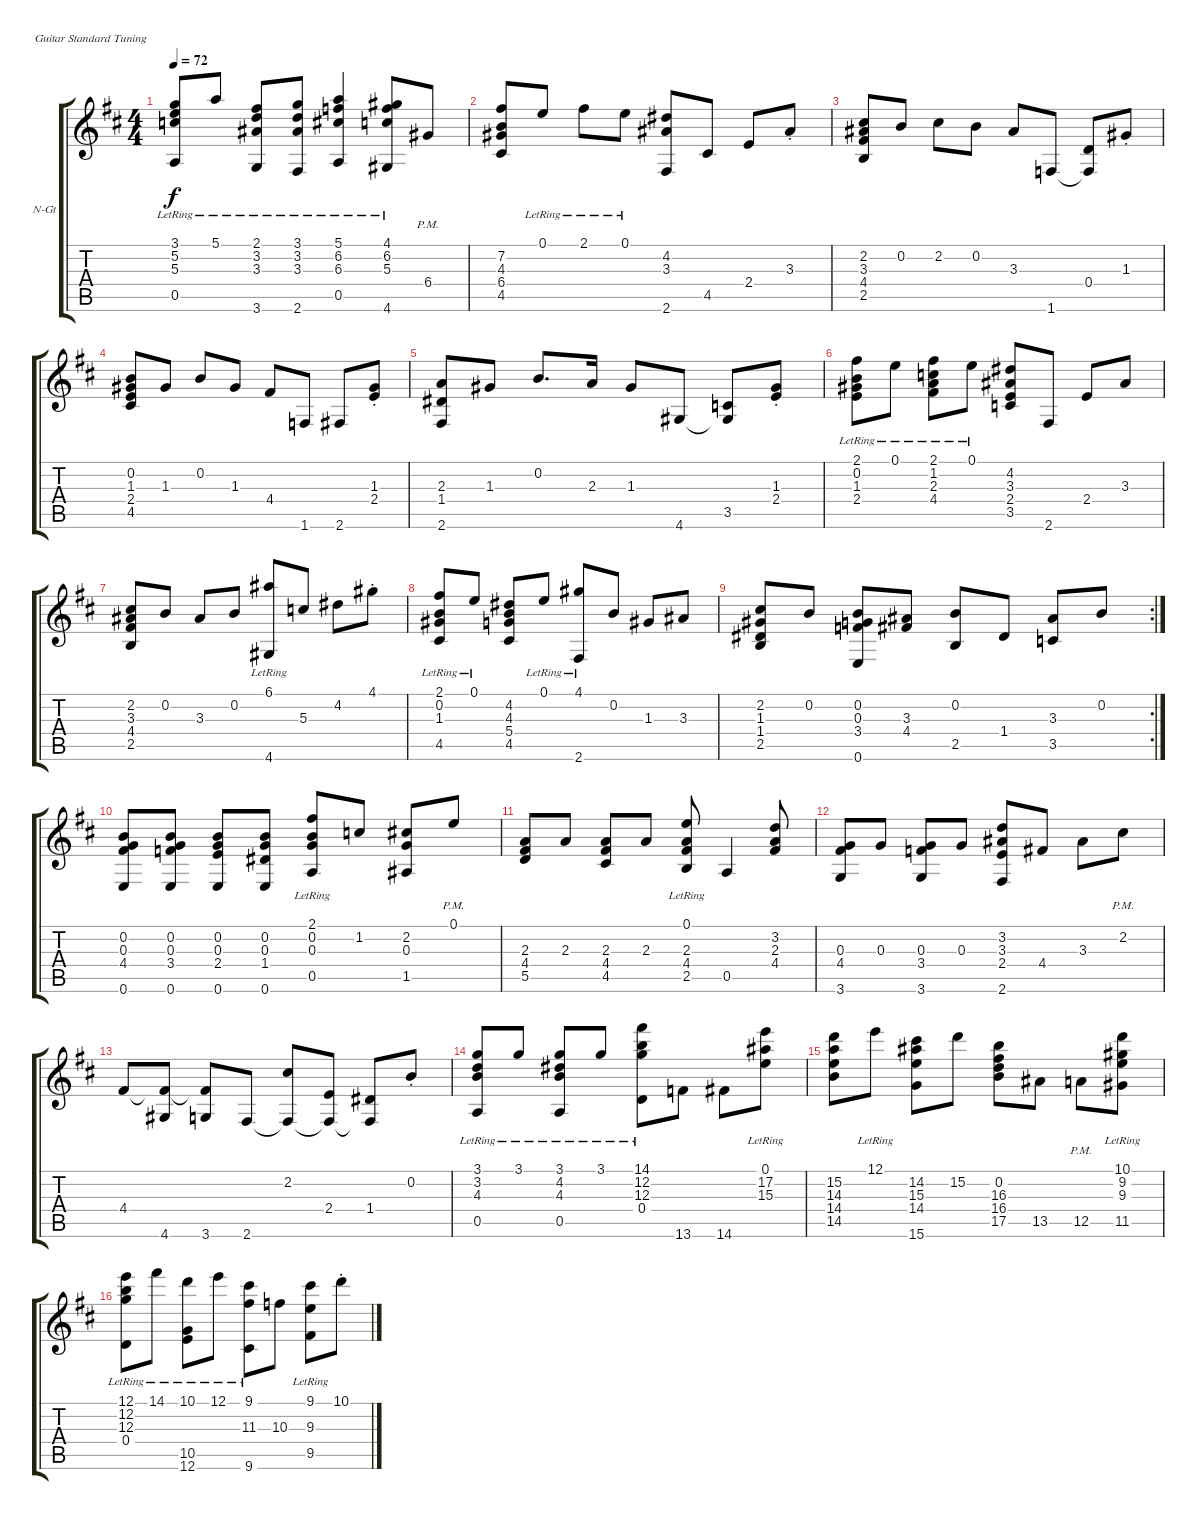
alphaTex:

\bracketExtendMode groupsimilarinstruments
\firstSystemTrackNameOrientation horizontal
\otherSystemsTrackNameOrientation horizontal
\track ("Guitar" "N-Gt") {instrument acousticguitarnylon}
\staff {score tabs}
\tuning (E4 B3 G3 D3 A2 E2)
\ts (4 4)
\tempo 72
\clef g2
\ks d
(3.1{lr} 5.2 5.3 0.5).8{dy f} 5.1{lr}.8 (2.1{lr} 3.2 3.3 3.6).8 (3.1{lr} 3.2 3.3 2.6).8 (5.1{lr} 6.2 6.3 0.5).4 (4.1{lr} 6.2 5.3 4.6).8 6.4{pm}.8 |
(7.2 4.3 6.4 4.5).8 0.1{lr}.8 2.1{lr}.8 0.1{lr}.8 (4.2 3.3 2.6).8 4.5.8 2.4.8 3.3{st}.8 |
(2.2 3.3 4.4 2.5).8 0.2.8 2.2.8 0.2.8 3.3.8 1.6.8 (0.4 1.6{t}).8 1.3{st}.8 |
(0.2 1.3 2.4 4.5).8 1.3.8 0.2.8 1.3.8 4.4.8 1.6.8 2.6.8 (1.3{st} 2.4).8 |
(2.3 1.4 2.6).8 1.3.8 0.2.8{d} 2.3.16 1.3.8 4.6.8 (3.5 4.6{t}).8 (1.3{st} 2.4{st}).8 |
(2.1{lr} 0.2 1.3 2.4).8 0.1{lr}.8 (2.1{lr} 1.2 2.3 4.4).8 0.1{lr}.8 (4.2 3.3 2.4 3.5).8 2.6.8 2.4.8 3.3.8 |
(2.2 3.3 4.4 2.5).8 0.2.8 3.3.8 0.2.8 (6.1{lr} 4.6).8 5.3.8 4.2.8 4.1{st}.8 |
(2.1{lr} 0.2 1.3 4.5).8 0.1{lr}.8 (4.2 4.3 5.4 4.5).8 0.1{lr}.8 (4.1{lr} 2.6).8 0.2.8 1.3.8 3.3.8 |
\rc 2
(2.2 1.3 1.4 2.5).8 0.2.8 (0.2 0.3 3.4 0.6).8 (3.3 4.4).8 (0.2 2.5).8 1.4.8 (3.3 3.5).8 0.2.8 |
(0.2 0.3 4.4 0.6).8 (0.2 0.3 3.4 0.6).8 (0.2 0.3 2.4 0.6).8 (0.2 0.3 1.4 0.6).8 (2.1{lr} 0.2 0.3 0.5).8 1.2.8 (2.2 0.3 1.5).8 0.1{pm}.8 |
(2.3 4.4 5.5).8 2.3.8 (2.3 4.4 4.5).8 2.3.8 (0.1{lr} 2.3 4.4 2.5).8 0.5.4 (3.2 2.3 4.4).8 |
(0.3 4.4 3.6).8 0.3.8 (0.3 3.4 3.6).8 0.3.8 (3.2 3.3 2.4 2.6).8 4.4.8 3.3.8 2.2{pm}.8 |
4.4.8 (4.6 4.4{t}).8 (4.4{t} 3.6).8 2.6.8 (2.2 2.6{t}).8 (2.4 2.6{t}).8 (1.4 2.6{t}).8 0.2{st}.8 |
(3.1{lr} 3.2 4.3 0.5).8 3.1{lr}.8 (3.1{lr} 4.2 4.3 0.5).8 3.1{lr}.8 (14.1{lr} 12.2 12.3 0.4).8 13.6.8 14.6.8 (0.1{lr} 17.2 15.3).8 |
(15.2 14.3 14.4 14.5).8 12.1{lr}.8 (14.2 15.3 14.4 15.6).8 15.2.8 (0.2 16.3 16.4 17.5).8 13.5.8 12.5{pm}.8 (10.1{lr} 9.2 9.3 11.5).8 |
(12.1{lr} 12.2 12.3 0.4).8 14.1{lr}.8 (10.1{lr} 10.5 12.6).8 12.1{lr}.8 (9.1{lr} 11.3 9.6).8 10.3.8 (9.1{lr} 9.3 9.5).8 10.1{st}.8
